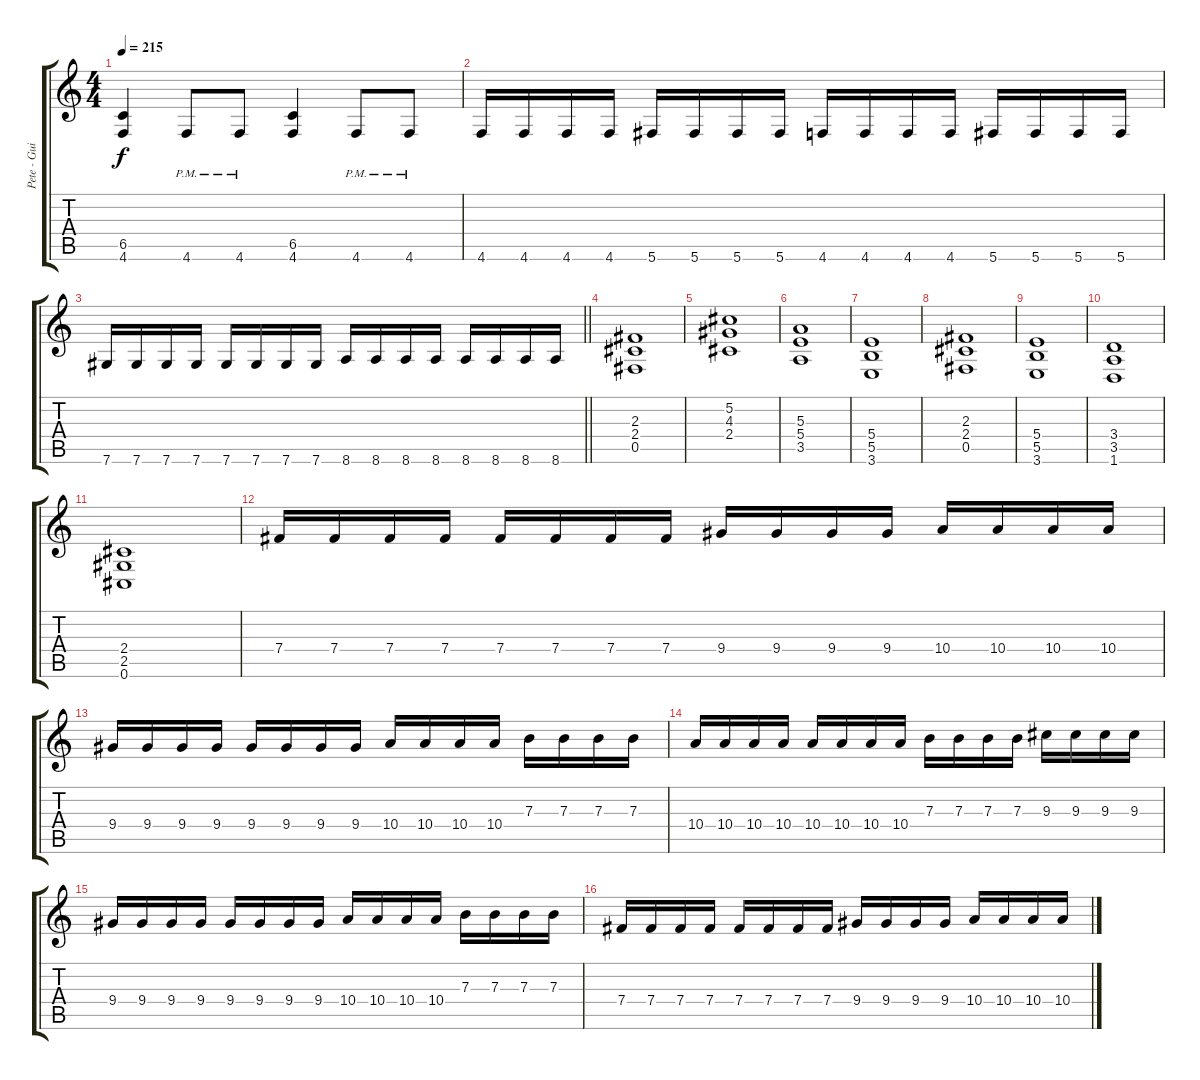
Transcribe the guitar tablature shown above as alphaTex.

\track ("Pete - Guitar 1" "Pete - Gui") {instrument distortionguitar}
\staff {score tabs}
\tuning (Db4 Ab3 E3 B2 Gb2 Db2) {hide}
\ts (4 4)
\tempo 215
\clef g2
\ks c
(6.5 4.6).4{dy f} 4.6{pm}.8 4.6{pm}.8 (6.5 4.6).4 4.6{pm}.8 4.6{pm}.8 |
4.6.16 4.6.16 4.6.16 4.6.16 5.6.16 5.6.16 5.6.16 5.6.16 4.6.16 4.6.16 4.6.16 4.6.16 5.6.16 5.6.16 5.6.16 5.6.16 |
\barLineRight lightlight
7.6.16 7.6.16 7.6.16 7.6.16 7.6.16 7.6.16 7.6.16 7.6.16 8.6.16 8.6.16 8.6.16 8.6.16 8.6.16 8.6.16 8.6.16 8.6.16 |
\section ("" "")
(2.3 2.4 0.5).1 |
(5.2 4.3 2.4).1 |
(5.3 5.4 3.5).1 |
(5.4 5.5 3.6).1 |
(2.3 2.4 0.5).1 |
(5.4 5.5 3.6).1 |
(3.4 3.5 1.6).1 |
(2.4 2.5 0.6).1 |
7.4.16 7.4.16 7.4.16 7.4.16 7.4.16 7.4.16 7.4.16 7.4.16 9.4.16 9.4.16 9.4.16 9.4.16 10.4.16 10.4.16 10.4.16 10.4.16 |
9.4.16 9.4.16 9.4.16 9.4.16 9.4.16 9.4.16 9.4.16 9.4.16 10.4.16 10.4.16 10.4.16 10.4.16 7.3.16 7.3.16 7.3.16 7.3.16 |
10.4.16 10.4.16 10.4.16 10.4.16 10.4.16 10.4.16 10.4.16 10.4.16 7.3.16 7.3.16 7.3.16 7.3.16 9.3.16 9.3.16 9.3.16 9.3.16 |
9.4.16 9.4.16 9.4.16 9.4.16 9.4.16 9.4.16 9.4.16 9.4.16 10.4.16 10.4.16 10.4.16 10.4.16 7.3.16 7.3.16 7.3.16 7.3.16 |
7.4.16 7.4.16 7.4.16 7.4.16 7.4.16 7.4.16 7.4.16 7.4.16 9.4.16 9.4.16 9.4.16 9.4.16 10.4.16 10.4.16 10.4.16 10.4.16
